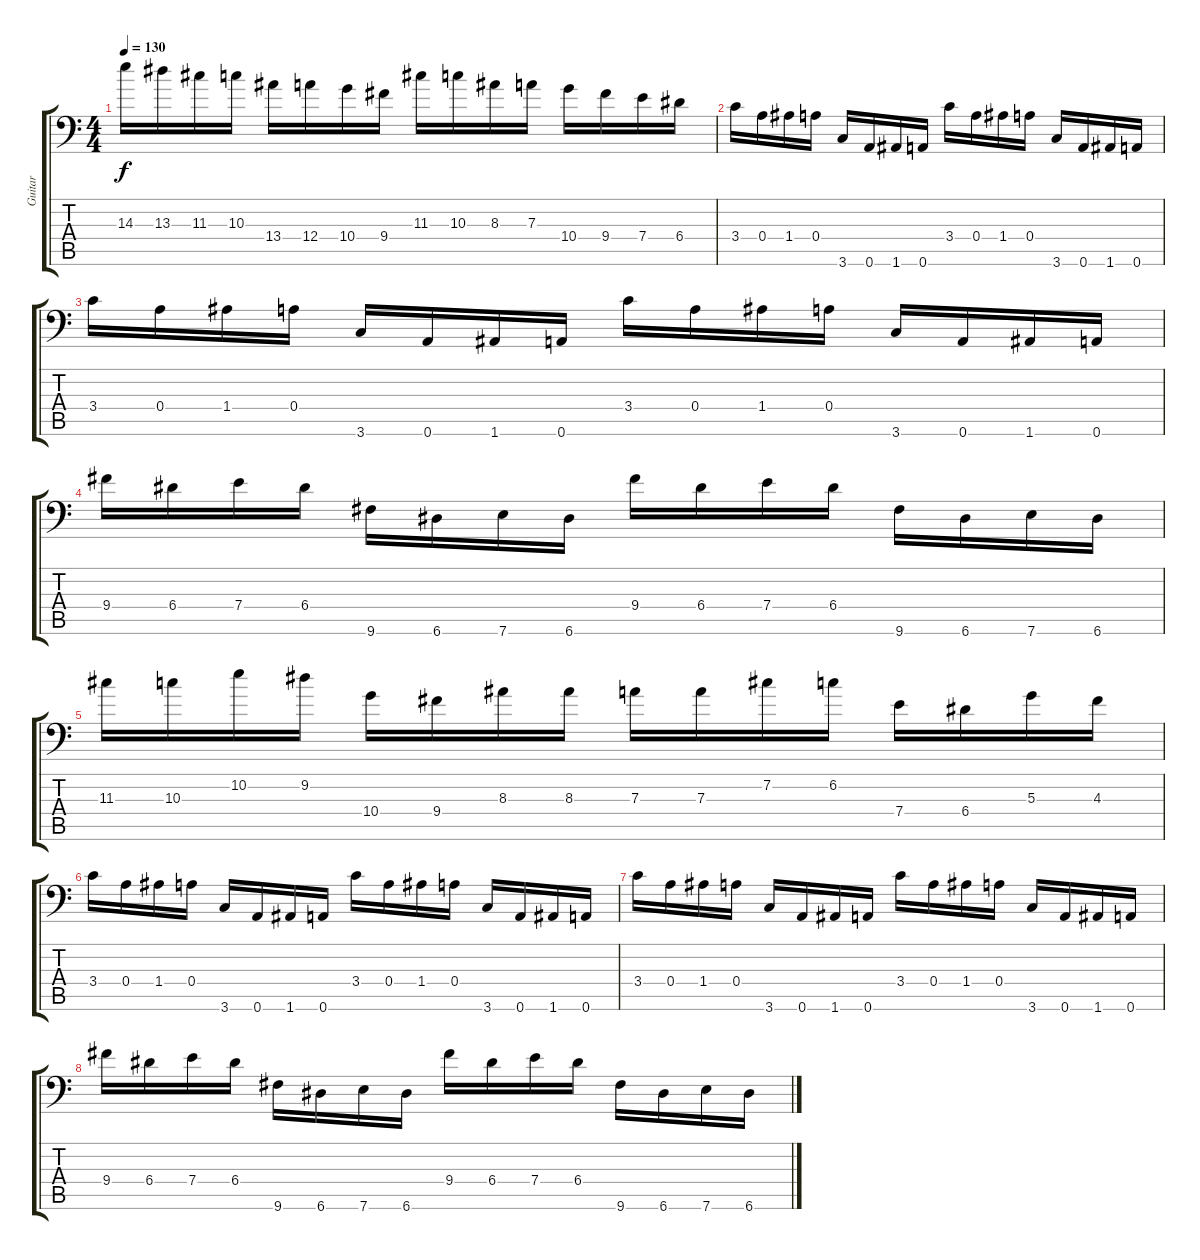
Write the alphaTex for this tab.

\track ("Guitar" "Guitar") {instrument distortionguitar}
\staff {score tabs}
\tuning (B3 Gb3 D3 A2 E2 A1) {hide}
\ts (4 4)
\tempo 130
\clef f4
\ks c
14.3.16{dy f} 13.3.16 11.3.16 10.3.16 13.4.16 12.4.16 10.4.16 9.4.16 11.3.16 10.3.16 8.3.16 7.3.16 10.4.16 9.4.16 7.4.16 6.4.16 |
3.4.16 0.4.16 1.4.16 0.4.16 3.6.16 0.6.16 1.6.16 0.6.16 3.4.16 0.4.16 1.4.16 0.4.16 3.6.16 0.6.16 1.6.16 0.6.16 |
3.4.16 0.4.16 1.4.16 0.4.16 3.6.16 0.6.16 1.6.16 0.6.16 3.4.16 0.4.16 1.4.16 0.4.16 3.6.16 0.6.16 1.6.16 0.6.16 |
9.4.16 6.4.16 7.4.16 6.4.16 9.6.16 6.6.16 7.6.16 6.6.16 9.4.16 6.4.16 7.4.16 6.4.16 9.6.16 6.6.16 7.6.16 6.6.16 |
11.3.16 10.3.16 10.2.16 9.2.16 10.4.16 9.4.16 8.3.16 8.3.16 7.3.16 7.3.16 7.2.16 6.2.16 7.4.16 6.4.16 5.3.16 4.3.16 |
3.4.16 0.4.16 1.4.16 0.4.16 3.6.16 0.6.16 1.6.16 0.6.16 3.4.16 0.4.16 1.4.16 0.4.16 3.6.16 0.6.16 1.6.16 0.6.16 |
3.4.16 0.4.16 1.4.16 0.4.16 3.6.16 0.6.16 1.6.16 0.6.16 3.4.16 0.4.16 1.4.16 0.4.16 3.6.16 0.6.16 1.6.16 0.6.16 |
9.4.16 6.4.16 7.4.16 6.4.16 9.6.16 6.6.16 7.6.16 6.6.16 9.4.16 6.4.16 7.4.16 6.4.16 9.6.16 6.6.16 7.6.16 6.6.16
